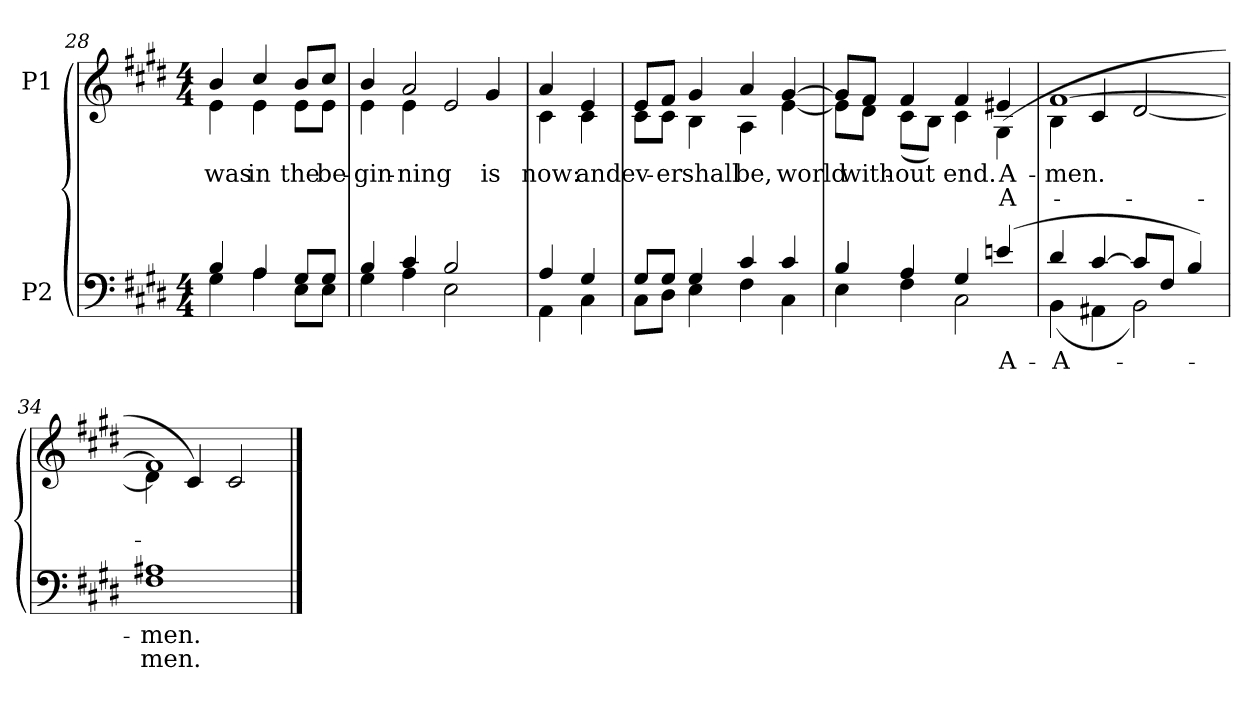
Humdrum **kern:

**kern	**text	**text	**kern	**text	**text
*part2	*part2	*part2	*part1	*part1	*part1
*staff2	*staff2	*staff2	*staff1	*staff1	*staff1
*I"P2	*	*	*I"P1	*	*
*clefF4	*	*	*clefG2	*	*
*k[f#c#g#d#]	*	*	*k[f#c#g#d#]	*	*
*E:	*	*	*E:	*	*
*M4/4	*	*	*M4/4	*	*
=28	=28	=28	=28	=28	=28
*^	*	*	*	*	*
!	!	!	!	!	!LO:LY:b:color=#000000	!
*	*	*	*	*^	*	*
4Bi/	4G#i\	.	.	4bi/	4ei\	was	.
!	!	!	!	!	!	!LO:LY:b:color=#000000	!
4Ai/	4Ai\	.	.	4cc#i/	4ei\	in	.
!	!	!	!	!	!	!LO:LY:b:color=#000000	!
8G#i/L	8Ei\L	.	.	8bi/L	8ei\L	the	.
!	!	!	!	!	!	!LO:LY:b:color=#000000	!
8G#i/J	8Ei\J	.	.	8cc#i/J	8ei\J	be-	.
=29	=29	=29	=29	=29	=29	=29	=29
!	!	!	!	!	!	!LO:LY:b:color=#000000	!
4Bi/	4G#i\	.	.	4bi/	4ei\	-gin-	.
!	!	!	!	!	!	!LO:LY:b:color=#000000	!
4c#i/	4Ai\	.	.	2ai/	4ei\	-ning	.
2Bi/	2Ei\	.	.	.	2ei/	.	.
!	!	!	!	!	!	!LO:LY:b:color=#000000	!
.	.	.	.	4g#i/	.	is	.
=30	=30	=30	=30	=30	=30	=30	=30
!	!	!	!	!	!	!LO:LY:b:color=#000000	!
4Ai/	4AAi\	.	.	4ai/	4c#i\	now:	.
!	!	!	!	!	!	!LO:LY:b:color=#000000	!
4G#i/	4C#i\	.	.	4ei/	4c#i\	and	.
!!LO:LB:g=z	!!
=31	=31	=31	=31	=31	=31	=31	=31
!	!	!	!	!	!	!LO:LY:b:color=#000000	!
8G#i/L	8C#i\L	.	.	8ei/L	8c#i\L	ev-	.
!	!	!	!	!	!	!LO:LY:b:color=#000000	!
8G#i/J	8D#i\J	.	.	8f#i/J	8c#i\J	-er	.
!	!	!	!	!	!	!LO:LY:b:color=#000000	!
4G#i/	4Ei\	.	.	4g#i/	4Bi\	shall	.
!	!	!	!	!	!	!LO:LY:b:color=#000000	!
4c#i/	4F#i\	.	.	4ai/	4Ai\	be,	.
!	!	!	!	!	!	!LO:LY:b:color=#000000	!
4c#i/	4C#i\	.	.	[4g#i/	[4ei\	world	.
=32	=32	=32	=32	=32	=32	=32	=32
4Bi/	4Ei\	.	.	8g#i/L]	8ei\L]	.	.
!	!	!	!	!	!	!LO:LY:b:color=#000000	!
.	.	.	.	8f#i/J	8d#i\J	with-	.
!	!	!	!	!	!	!LO:LY:b:color=#000000	!
4Ai/	4F#i\	.	.	4f#i/	(8c#i\L	-out	.
.	.	.	.	.	8Bi\J)	.	.
!	!	!	!	!	!	!LO:LY:b:color=#000000	!
4G#i/	2C#i\	.	.	4f#i/	4c#i\	end.	.
!	!	!LO:LY:a:color=#000000	!	!	!	!	!
!	!	!	!	!	!	!LO:LY:a:color=#000000	!LO:LY:b:color=#000000
(4eni/	.	A-	.	4e#Xi/	(4G#i\	A-	A-
=33	=33	=33	=33	=33	=33	=33	=33
!	!	!LO:LY:b:color=#000000	!	!	!	!	!
!	!	!	!	!	!	!LO:LY:a:color=#000000	!
4d#i/	(4BBi\	A-	.	[1f#i	4Bi\	-men.	.
[4c#i/	4AA#Xi\	.	.	.	4c#i/	.	.
8c#i/L]	2BBi\)	.	.	.	[2d#i/	.	.
8F#i/J	.	.	.	.	.	.	.
4Bi/)	.	.	.	.	.	.	.
=34	=34	=34	=34	=34	=34	=34	=34
!	!	!LO:LY:a:color=#000000	!LO:LY:b:color=#000000	!	!	!	!
1A#Xi	1F#i	-men.	-men.	1f#i]	4d#i\]	.	.
.	.	.	.	.	4c#i/)	.	.
.	.	.	.	.	2c#i/	.	.
*v	*v	*	*	*	*	*	*
*	*	*	*v	*v	*	*
==	==	==	==	==	==
*-	*-	*-	*-	*-	*-
